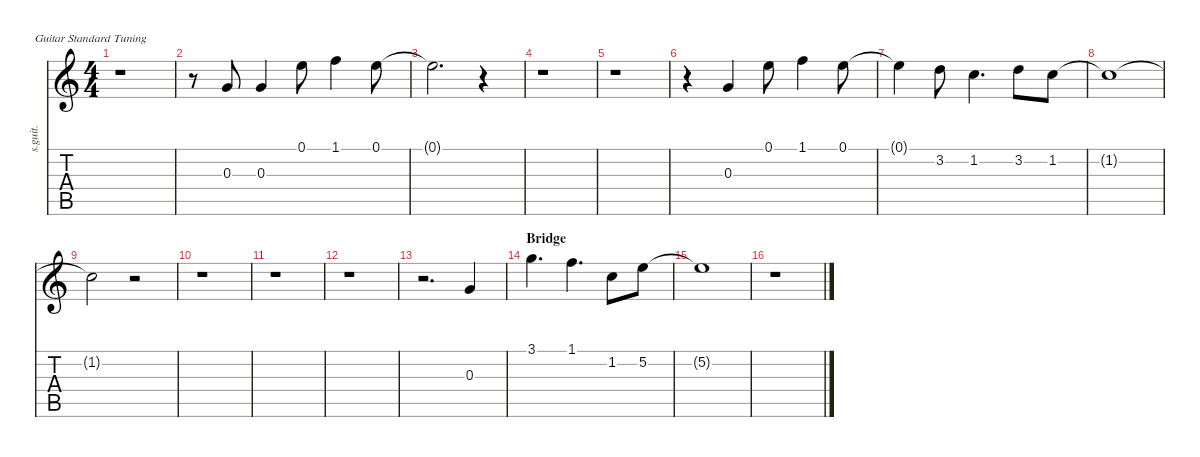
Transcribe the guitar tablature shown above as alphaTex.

\defaultSystemsLayout 4
\hideDynamics
\bracketExtendMode nobrackets
\track ("Mike Kinsella (Vocals)" "s.guit.") {instrument oboe}
\staff {score tabs}
\tuning (E4 B3 G3 D3 A2 E2)
\displaytranspose 12
\ts (4 4)
\tempo (144 hide)
\clef g2
\ks c
r.1{dy f} |
r.8 0.3.8{lyrics (0 "") lyrics (1 "") lyrics (2 "") lyrics (3 "") lyrics (4 "")} 0.3.4{lyrics (0 "") lyrics (1 "") lyrics (2 "") lyrics (3 "") lyrics (4 "")} 0.1.8{lyrics (0 "") lyrics (1 "") lyrics (2 "") lyrics (3 "") lyrics (4 "")} 1.1.4{lyrics (0 "") lyrics (1 "") lyrics (2 "") lyrics (3 "") lyrics (4 "")} 0.1.8{lyrics (0 "") lyrics (1 "") lyrics (2 "") lyrics (3 "") lyrics (4 "")} |
0.1{t}.2{d lyrics (0 "") lyrics (1 "") lyrics (2 "") lyrics (3 "") lyrics (4 "")} r.4 |
r.1 |
r.1 |
r.4 0.3.4{lyrics (0 "") lyrics (1 "") lyrics (2 "") lyrics (3 "") lyrics (4 "")} 0.1.8{lyrics (0 "") lyrics (1 "") lyrics (2 "") lyrics (3 "") lyrics (4 "")} 1.1.4{lyrics (0 "") lyrics (1 "") lyrics (2 "") lyrics (3 "") lyrics (4 "")} 0.1.8{lyrics (0 "") lyrics (1 "") lyrics (2 "") lyrics (3 "") lyrics (4 "")} |
0.1{t}.4{lyrics (0 "") lyrics (1 "") lyrics (2 "") lyrics (3 "") lyrics (4 "")} 3.2.8{lyrics (0 "") lyrics (1 "") lyrics (2 "") lyrics (3 "") lyrics (4 "")} 1.2.4{d lyrics (0 "") lyrics (1 "") lyrics (2 "") lyrics (3 "") lyrics (4 "")} 3.2.8{lyrics (0 "") lyrics (1 "") lyrics (2 "") lyrics (3 "") lyrics (4 "")} 1.2.8{lyrics (0 "") lyrics (1 "") lyrics (2 "") lyrics (3 "") lyrics (4 "")} |
1.2{t}.1{lyrics (0 "") lyrics (1 "") lyrics (2 "") lyrics (3 "") lyrics (4 "")} |
1.2{t}.2{lyrics (0 "") lyrics (1 "") lyrics (2 "") lyrics (3 "") lyrics (4 "")} r.2 |
r.1 |
r.1 |
r.1 |
r.2{d} 0.3.4{lyrics (0 "") lyrics (1 "") lyrics (2 "") lyrics (3 "") lyrics (4 "")} |
\section ("" "Bridge")
3.1.4{d lyrics (0 "") lyrics (1 "") lyrics (2 "") lyrics (3 "") lyrics (4 "")} 1.1.4{d lyrics (0 "") lyrics (1 "") lyrics (2 "") lyrics (3 "") lyrics (4 "")} 1.2.8{lyrics (0 "") lyrics (1 "") lyrics (2 "") lyrics (3 "") lyrics (4 "")} 5.2.8{lyrics (0 "") lyrics (1 "") lyrics (2 "") lyrics (3 "") lyrics (4 "")} |
5.2{t}.1{lyrics (0 "") lyrics (1 "") lyrics (2 "") lyrics (3 "") lyrics (4 "")} |
r.1
